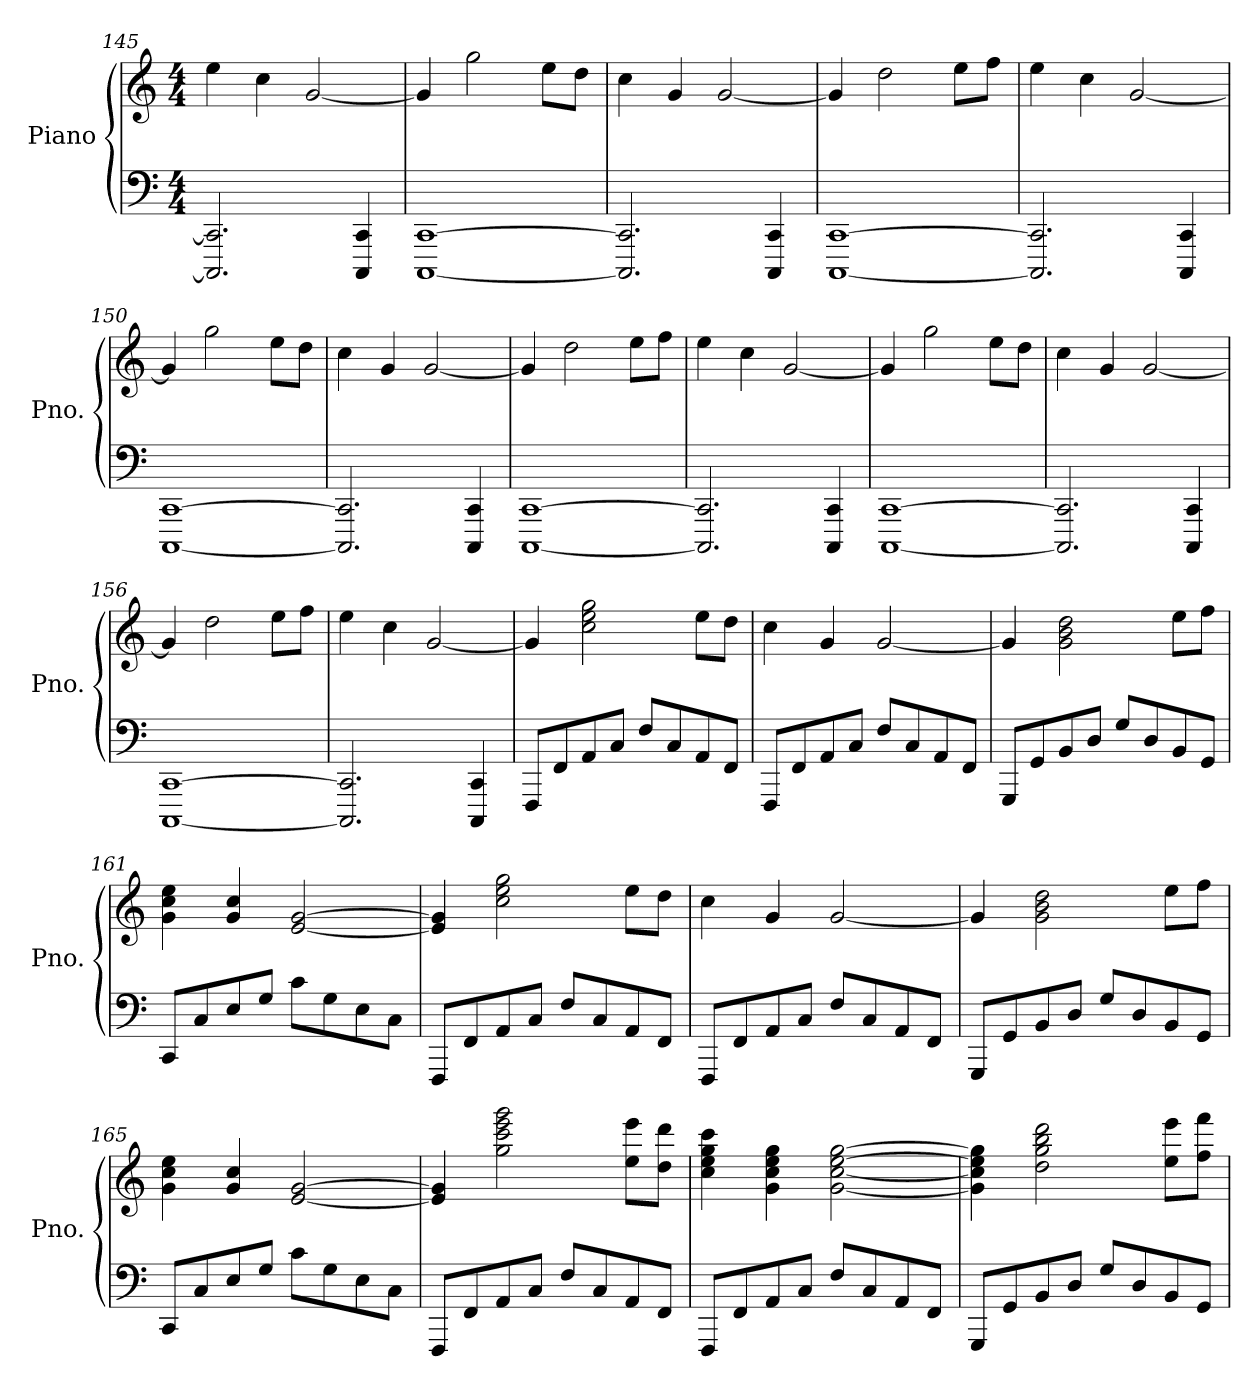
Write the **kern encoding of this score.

**kern	**kern
*part1	*part1
*staff2	*staff1
*I"Piano	*
*I'Pno.	*
*clefF4	*clefG2
*k[]	*k[]
*M4/4	*M4/4
=145	=145
2.CCC/] 2.CC/]	4ee\
.	4cc\
.	[2g/
4CCC/ 4CC/	.
=146	=146
[1CCC [1CC	4g/]
.	2gg\
.	8ee\L
.	8dd\J
=147	=147
2.CCC/] 2.CC/]	4cc\
.	4g/
.	[2g/
4CCC/ 4CC/	.
=148	=148
[1CCC [1CC	4g/]
.	2dd\
.	8ee\L
.	8ff\J
!!LO:LB:g=z
=149	=149
2.CCC/] 2.CC/]	4ee\
.	4cc\
.	[2g/
4CCC/ 4CC/	.
=150	=150
[1CCC [1CC	4g/]
.	2gg\
.	8ee\L
.	8dd\J
=151	=151
2.CCC/] 2.CC/]	4cc\
.	4g/
.	[2g/
4CCC/ 4CC/	.
=152	=152
[1CCC [1CC	4g/]
.	2dd\
.	8ee\L
.	8ff\J
=153	=153
2.CCC/] 2.CC/]	4ee\
.	4cc\
.	[2g/
4CCC/ 4CC/	.
=154	=154
[1CCC [1CC	4g/]
.	2gg\
.	8ee\L
.	8dd\J
=155	=155
2.CCC/] 2.CC/]	4cc\
.	4g/
.	[2g/
4CCC/ 4CC/	.
=156	=156
[1CCC [1CC	4g/]
.	2dd\
.	8ee\L
.	8ff\J
=157	=157
2.CCC/] 2.CC/]	4ee\
.	4cc\
.	[2g/
4CCC/ 4CC/	.
!!LO:LB:g=z
=158	=158
8FFF/L	4g/]
8FF/	.
8AA/	2cc\ 2ee\ 2gg\
8C/J	.
8F/L	.
8C/	.
8AA/	8ee\L
8FF/J	8dd\J
=159	=159
8FFF/L	4cc\
8FF/	.
8AA/	4g/
8C/J	.
8F/L	[2g/
8C/	.
8AA/	.
8FF/J	.
=160	=160
8GGG/L	4g/]
8GG/	.
8BB/	2g\ 2b\ 2dd\
8D/J	.
8G/L	.
8D/	.
8BB/	8ee\L
8GG/J	8ff\J
=161	=161
8CC/L	4g\ 4cc\ 4ee\
8C/	.
8E/	4g/ 4cc/
8G/J	.
8c\L	[2e/ [2g/
8G\	.
8E\	.
8C\J	.
=162	=162
8FFF/L	4e/] 4g/]
8FF/	.
8AA/	2cc\ 2ee\ 2gg\
8C/J	.
8F/L	.
8C/	.
8AA/	8ee\L
8FF/J	8dd\J
!!LO:LB:g=z
=163	=163
8FFF/L	4cc\
8FF/	.
8AA/	4g/
8C/J	.
8F/L	[2g/
8C/	.
8AA/	.
8FF/J	.
=164	=164
8GGG/L	4g/]
8GG/	.
8BB/	2g\ 2b\ 2dd\
8D/J	.
8G/L	.
8D/	.
8BB/	8ee\L
8GG/J	8ff\J
=165	=165
8CC/L	4g\ 4cc\ 4ee\
8C/	.
8E/	4g/ 4cc/
8G/J	.
8c\L	[2e/ [2g/
8G\	.
8E\	.
8C\J	.
=166	=166
8FFF/L	4e/] 4g/]
8FF/	.
8AA/	2gg\ 2ccc\ 2eee\ 2ggg\
8C/J	.
8F/L	.
8C/	.
8AA/	8ee\ 8eee\L
8FF/J	8dd\ 8ddd\J
=167	=167
8FFF/L	4cc\ 4ee\ 4gg\ 4ccc\
8FF/	.
8AA/	4g\ 4cc\ 4ee\ 4gg\
8C/J	.
8F/L	[2g\ [2cc\ [2ee\ [2gg\
8C/	.
8AA/	.
8FF/J	.
!!LO:LB:g=z
=168	=168
8GGG/L	4g\] 4cc\] 4ee\] 4gg\]
8GG/	.
8BB/	2dd\ 2gg\ 2bb\ 2ddd\
8D/J	.
8G/L	.
8D/	.
8BB/	8ee\ 8eee\L
8GG/J	8ff\ 8fff\J
=	=
*-	*-
